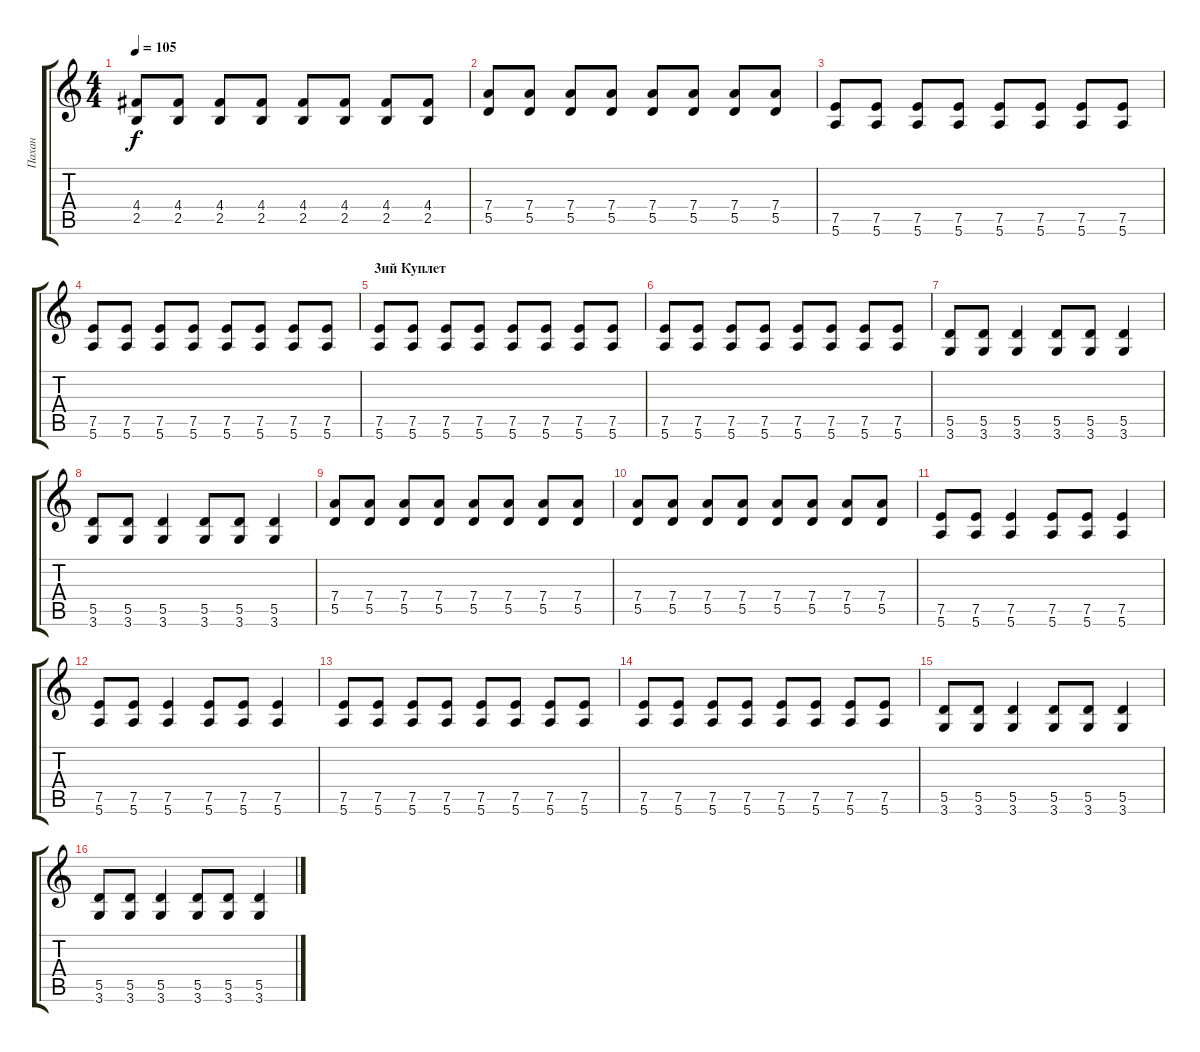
\track ("Пахан" "Пахан") {instrument distortionguitar}
\staff {score tabs}
\tuning (E4 B3 G3 D3 A2 E2) {hide}
\ts (4 4)
\tempo 105
\clef g2
\ks c
(4.4 2.5).8{dy f volume 11 instrument distortionguitar} (4.4 2.5).8 (4.4 2.5).8 (4.4 2.5).8 (4.4 2.5).8 (4.4 2.5).8 (4.4 2.5).8 (4.4 2.5).8 |
(7.4 5.5).8{volume 11 instrument distortionguitar} (7.4 5.5).8 (7.4 5.5).8 (7.4 5.5).8 (7.4 5.5).8 (7.4 5.5).8 (7.4 5.5).8 (7.4 5.5).8 |
(7.5 5.6).8{volume 11 instrument distortionguitar} (7.5 5.6).8 (7.5 5.6).8 (7.5 5.6).8 (7.5 5.6).8 (7.5 5.6).8 (7.5 5.6).8 (7.5 5.6).8 |
(7.5 5.6).8{volume 11 instrument distortionguitar} (7.5 5.6).8 (7.5 5.6).8 (7.5 5.6).8 (7.5 5.6).8 (7.5 5.6).8 (7.5 5.6).8 (7.5 5.6).8 |
\section ("" "3ий Куплет")
(7.5 5.6).8{volume 11 instrument distortionguitar} (7.5 5.6).8 (7.5 5.6).8 (7.5 5.6).8 (7.5 5.6).8 (7.5 5.6).8 (7.5 5.6).8 (7.5 5.6).8 |
(7.5 5.6).8{volume 11 instrument distortionguitar} (7.5 5.6).8 (7.5 5.6).8 (7.5 5.6).8 (7.5 5.6).8 (7.5 5.6).8 (7.5 5.6).8 (7.5 5.6).8 |
(5.5 3.6).8{volume 11 instrument distortionguitar} (5.5 3.6).8 (5.5 3.6).4 (5.5 3.6).8 (5.5 3.6).8 (5.5 3.6).4 |
(5.5 3.6).8{volume 11 instrument distortionguitar} (5.5 3.6).8 (5.5 3.6).4 (5.5 3.6).8 (5.5 3.6).8 (5.5 3.6).4 |
(7.4 5.5).8{volume 11 instrument distortionguitar} (7.4 5.5).8 (7.4 5.5).8 (7.4 5.5).8 (7.4 5.5).8 (7.4 5.5).8 (7.4 5.5).8 (7.4 5.5).8 |
(7.4 5.5).8{volume 11 instrument distortionguitar} (7.4 5.5).8 (7.4 5.5).8 (7.4 5.5).8 (7.4 5.5).8 (7.4 5.5).8 (7.4 5.5).8 (7.4 5.5).8 |
(7.5 5.6).8{volume 11 instrument distortionguitar} (7.5 5.6).8 (7.5 5.6).4 (7.5 5.6).8 (7.5 5.6).8 (7.5 5.6).4 |
(7.5 5.6).8{volume 11 instrument distortionguitar} (7.5 5.6).8 (7.5 5.6).4 (7.5 5.6).8 (7.5 5.6).8 (7.5 5.6).4 |
(7.5 5.6).8{volume 11 instrument distortionguitar} (7.5 5.6).8 (7.5 5.6).8 (7.5 5.6).8 (7.5 5.6).8 (7.5 5.6).8 (7.5 5.6).8 (7.5 5.6).8 |
(7.5 5.6).8{volume 11 instrument distortionguitar} (7.5 5.6).8 (7.5 5.6).8 (7.5 5.6).8 (7.5 5.6).8 (7.5 5.6).8 (7.5 5.6).8 (7.5 5.6).8 |
(5.5 3.6).8{volume 11 instrument distortionguitar} (5.5 3.6).8 (5.5 3.6).4 (5.5 3.6).8 (5.5 3.6).8 (5.5 3.6).4 |
(5.5 3.6).8{volume 11 instrument distortionguitar} (5.5 3.6).8 (5.5 3.6).4 (5.5 3.6).8 (5.5 3.6).8 (5.5 3.6).4
